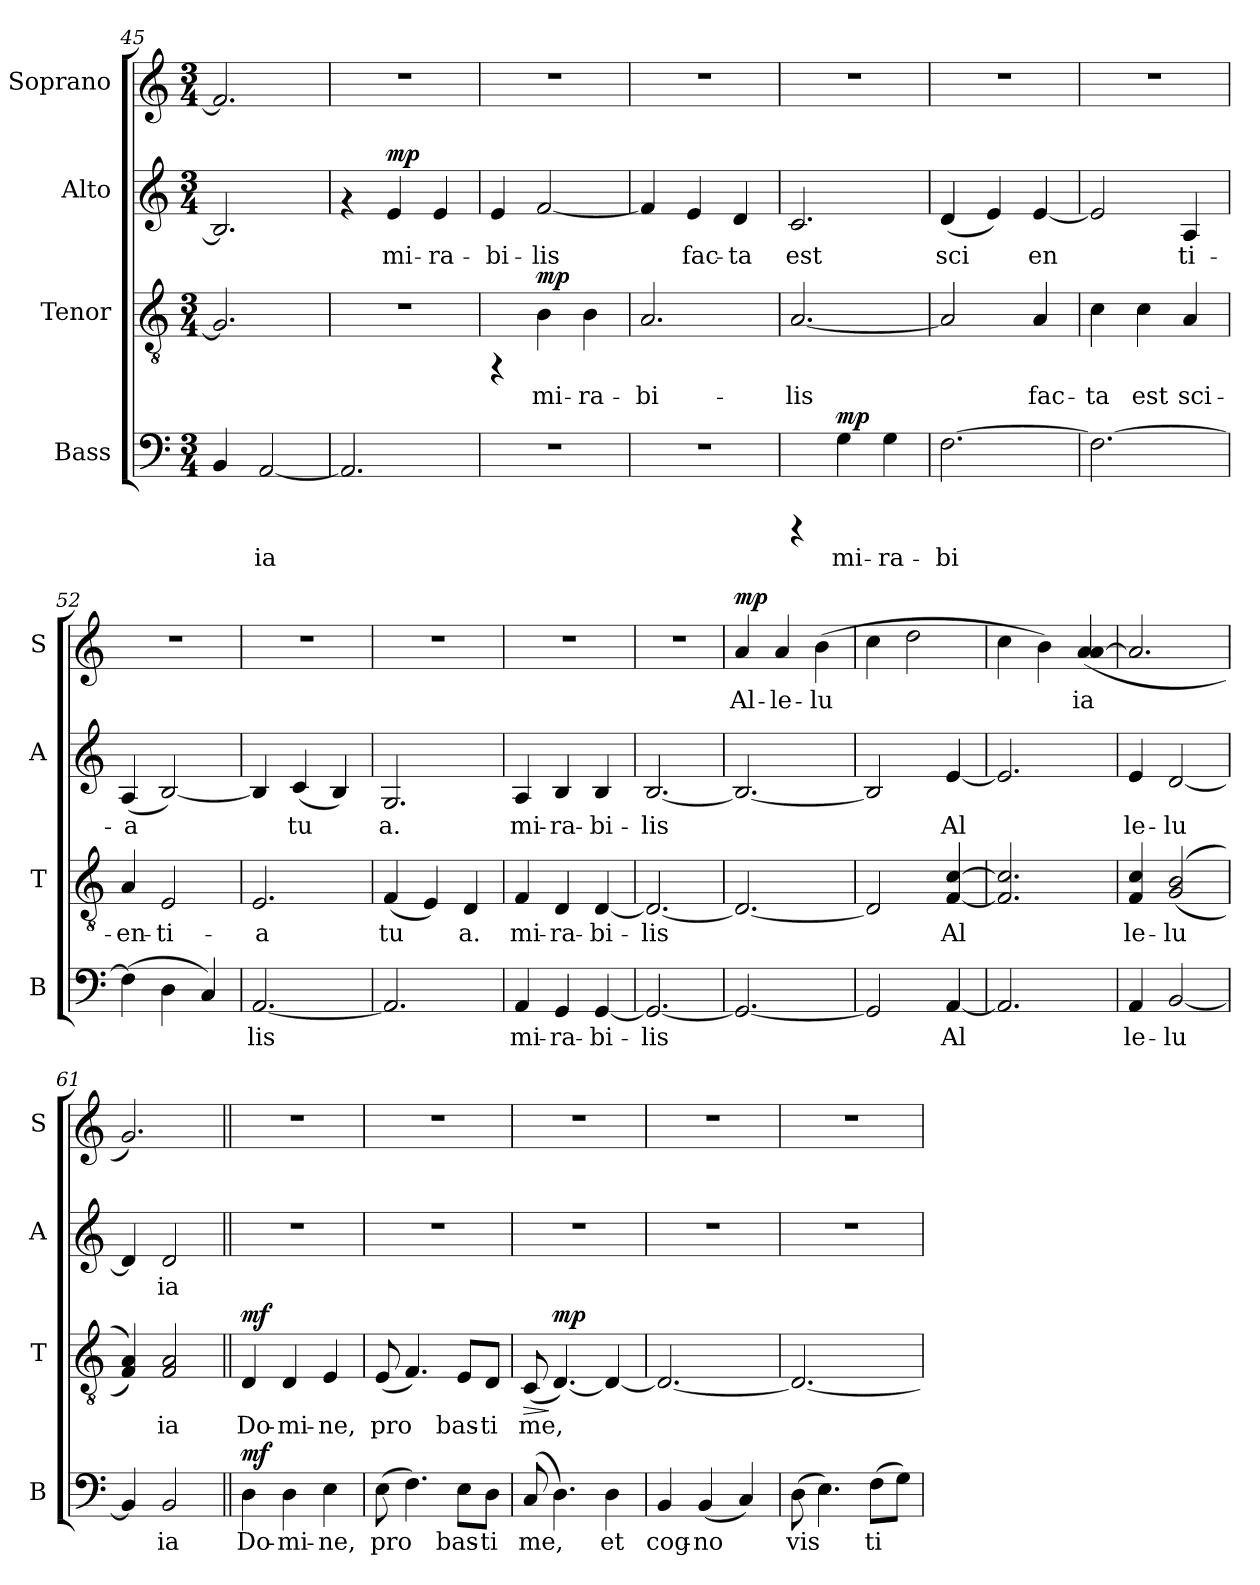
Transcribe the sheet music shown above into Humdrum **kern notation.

**kern	**text	**dynam	**kern	**text	**dynam	**kern	**text	**dynam	**kern	**text	**dynam
*part4	*part4	*part4	*part3	*part3	*part3	*part2	*part2	*part2	*part1	*part1	*part1
*staff4	*staff4	*staff4	*staff3	*staff3	*staff3	*staff2	*staff2	*staff2	*staff1	*staff1	*staff1
*I"Bass	*	*	*I"Tenor	*	*	*I"Alto	*	*	*I"Soprano	*	*
*I'B	*	*	*I'T	*	*	*I'A	*	*	*I'S	*	*
*clefF4	*	*	*clefGv2	*	*	*clefG2	*	*	*clefG2	*	*
*k[]	*	*	*k[]	*	*	*k[]	*	*	*k[]	*	*
*C:	*	*	*C:	*	*	*C:	*	*	*C:	*	*
*M3/4	*	*	*M3/4	*	*	*M3/4	*	*	*M3/4	*	*
=45	=45	=45	=45	=45	=45	=45	=45	=45	=45	=45	=45
!	!LO:LY:b:cj	!	!	!LO:LY:b:cj	!	!	!LO:LY:b:cj	!	!	!LO:LY:b:cj	!
4BB/	--	.	2.G/]	.	.	2.B/]	.	.	2.f/]	.	.
!	!LO:LY:b:cj	!	!	!	!	!	!	!	!	!	!
[<2AA/	-ia	.	.	.	.	.	.	.	.	.	.
=46	=46	=46	=46	=46	=46	=46	=46	=46	=46	=46	=46
!	!LO:LY:b:cj	!	!	!	!	!	!	!	!	!	!
2.AA/]	.	.	2.r	.	.	4rf	.	.	2.r	.	.
!	!	!	!	!	!	!	!LO:LY:b:cj	!LO:DY:a	!	!	!
.	.	.	.	.	.	4e/	mi-	mp	.	.	.
!	!	!	!	!	!	!	!LO:LY:b:cj	!	!	!	!
.	.	.	.	.	.	4e/	-ra-	.	.	.	.
=47	=47	=47	=47	=47	=47	=47	=47	=47	=47	=47	=47
!	!	!	!	!	!	!	!LO:LY:b:cj	!	!	!	!
2.r	.	.	4rFF	.	.	4e/	-bi-	.	2.r	.	.
!	!	!	!	!LO:LY:b:cj	!LO:DY:a	!	!LO:LY:b:cj	!	!	!	!
.	.	.	4B\	mi-	mp	[<2f/	-lis	.	.	.	.
!	!	!	!	!LO:LY:b:cj	!	!	!	!	!	!	!
.	.	.	4B\	-ra-	.	.	.	.	.	.	.
=48	=48	=48	=48	=48	=48	=48	=48	=48	=48	=48	=48
!	!	!	!	!LO:LY:b:cj	!	!	!LO:LY:b:cj	!	!	!	!
2.r	.	.	2.A/	-bi-	.	4f/]	.	.	2.r	.	.
!	!	!	!	!	!	!	!LO:LY:b:cj	!	!	!	!
.	.	.	.	.	.	4e/	fac-	.	.	.	.
!	!	!	!	!	!	!	!LO:LY:b:cj	!	!	!	!
.	.	.	.	.	.	4d/	-ta	.	.	.	.
!!LO:PB:g=z
=49	=49	=49	=49	=49	=49	=49	=49	=49	=49	=49	=49
!	!	!	!	!LO:LY:b:cj	!	!	!LO:LY:b:cj	!	!	!	!
4rCCC	.	.	[<2.A/	-lis	.	2.c/	est	.	2.r	.	.
!	!LO:LY:b:cj	!LO:DY:a	!	!	!	!	!	!	!	!	!
4G\	mi-	mp	.	.	.	.	.	.	.	.	.
!	!LO:LY:b:cj	!	!	!	!	!	!	!	!	!	!
4G\	-ra-	.	.	.	.	.	.	.	.	.	.
=50	=50	=50	=50	=50	=50	=50	=50	=50	=50	=50	=50
!	!LO:LY:b:cj	!	!	!LO:LY:b:cj	!	!	!LO:LY:b:cj	!	!	!	!
[>2.F\	-bi-	.	2A/]	.	.	(<4d/	sci-	.	2.r	.	.
!	!	!	!	!	!	!	!LO:LY:b:cj	!	!	!	!
.	.	.	.	.	.	4e/)	--	.	.	.	.
!	!	!	!	!LO:LY:b:cj	!	!	!LO:LY:b:cj	!	!	!	!
.	.	.	4A/	fac-	.	[<4e/	-en-	.	.	.	.
=51	=51	=51	=51	=51	=51	=51	=51	=51	=51	=51	=51
!	!LO:LY:b:cj	!	!	!LO:LY:b:cj	!	!	!LO:LY:b:cj	!	!	!	!
2.F\_>	--	.	4c\	-ta	.	2e/]	--	.	2.r	.	.
!	!	!	!	!LO:LY:b:cj	!	!	!	!	!	!	!
.	.	.	4c\	est	.	.	.	.	.	.	.
!	!	!	!	!LO:LY:b:cj	!	!	!LO:LY:b:cj	!	!	!	!
.	.	.	4A/	sci-	.	4A/	-ti-	.	.	.	.
=52	=52	=52	=52	=52	=52	=52	=52	=52	=52	=52	=52
!	!LO:LY:b:cj	!	!	!LO:LY:b:cj	!	!	!LO:LY:b:cj	!	!	!	!
(>4F\]	--	.	4A/	-en-	.	(<4A/	-a	.	2.r	.	.
!	!LO:LY:b:cj	!	!	!LO:LY:b:cj	!	!	!LO:LY:b:cj	!	!	!	!
4D\	--	.	2E/	-ti-	.	[<2B/)	.	.	.	.	.
!	!LO:LY:b:cj	!	!	!	!	!	!	!	!	!	!
4C/)	--	.	.	.	.	.	.	.	.	.	.
=53	=53	=53	=53	=53	=53	=53	=53	=53	=53	=53	=53
!	!LO:LY:b:cj	!	!	!LO:LY:b:cj	!	!	!LO:LY:b:cj	!	!	!	!
[<2.AA/	-lis	.	2.E/	-a	.	4B/]	.	.	2.r	.	.
!	!	!	!	!	!	!	!LO:LY:b:cj	!	!	!	!
.	.	.	.	.	.	(<4c/	tu-	.	.	.	.
!	!	!	!	!	!	!	!LO:LY:b:cj	!	!	!	!
.	.	.	.	.	.	4B/)	--	.	.	.	.
=54	=54	=54	=54	=54	=54	=54	=54	=54	=54	=54	=54
!	!LO:LY:b:cj	!	!	!LO:LY:b:cj	!	!	!LO:LY:b:cj	!	!	!	!
2.AA/]	.	.	(<4F/	tu-	.	2.G/	-a.	.	2.r	.	.
!	!	!	!	!LO:LY:b:cj	!	!	!	!	!	!	!
.	.	.	4E/)	--	.	.	.	.	.	.	.
!	!	!	!	!LO:LY:b:cj	!	!	!	!	!	!	!
.	.	.	4D/	-a.	.	.	.	.	.	.	.
=55	=55	=55	=55	=55	=55	=55	=55	=55	=55	=55	=55
!	!LO:LY:b:cj	!	!	!LO:LY:b:cj	!	!	!LO:LY:b:cj	!	!	!	!
4AA/	mi-	.	4F/	mi-	.	4A/	mi-	.	2.r	.	.
!	!LO:LY:b:cj	!	!	!LO:LY:b:cj	!	!	!LO:LY:b:cj	!	!	!	!
4GG/	-ra-	.	4D/	-ra-	.	4B/	-ra-	.	.	.	.
!	!LO:LY:b:cj	!	!	!LO:LY:b:cj	!	!	!LO:LY:b:cj	!	!	!	!
[>4GG/	-bi-	.	[>4D/	-bi-	.	4B/	-bi-	.	.	.	.
!!LO:PB:g=z
=56	=56	=56	=56	=56	=56	=56	=56	=56	=56	=56	=56
!	!LO:LY:b:cj	!	!	!LO:LY:b:cj	!	!	!LO:LY:b:cj	!	!	!	!
2.GG/_<	-lis	.	2.D/_<	-lis	.	[<2.B/	-lis	.	2.r	.	.
=57	=57	=57	=57	=57	=57	=57	=57	=57	=57	=57	=57
!	!LO:LY:b:cj	!	!	!LO:LY:b:cj	!	!	!LO:LY:b:cj	!	!	!LO:LY:b:cj	!LO:DY:a
2.GG/_<	.	.	2.D/_<	.	.	2.B/_<	.	.	4a/	Al-	mp
!	!	!	!	!	!	!	!	!	!	!LO:LY:b:cj	!
.	.	.	.	.	.	.	.	.	4a/	-le-	.
!	!	!	!	!	!	!	!	!	!	!LO:LY:b:cj	!
.	.	.	.	.	.	.	.	.	(>4b\	-lu-	.
=58	=58	=58	=58	=58	=58	=58	=58	=58	=58	=58	=58
!	!LO:LY:b:cj	!	!	!LO:LY:b:cj	!	!	!LO:LY:b:cj	!	!	!LO:LY:b:cj	!
2GG/]	.	.	2D/]	.	.	2B/]	.	.	4cc\	--	.
!	!	!	!	!	!	!	!	!	!	!LO:LY:b:cj	!
.	.	.	.	.	.	.	.	.	2dd\	--	.
!	!LO:LY:b:cj	!	!	!LO:LY:b:cj	!	!	!LO:LY:b:cj	!	!	!	!
[<4AA/	Al-	.	[>4c/ [<4F/	Al-	.	[<4e/	Al-	.	.	.	.
=59	=59	=59	=59	=59	=59	=59	=59	=59	=59	=59	=59
!	!LO:LY:b:cj	!	!	!LO:LY:b:cj	!	!	!LO:LY:b:cj	!	!	!LO:LY:b:cj	!
2.AA/]	--	.	2.c/] 2.F/]	--	.	2.e/]	--	.	4cc\	--	.
!	!	!	!	!	!	!	!	!	!	!LO:LY:b:cj	!
.	.	.	.	.	.	.	.	.	4b\)	--	.
!	!	!	!	!	!	!	!	!	!	!LO:LY:b:cj	!
.	.	.	.	.	.	.	.	.	(<4a/ [<4a/	-ia	.
=60	=60	=60	=60	=60	=60	=60	=60	=60	=60	=60	=60
!	!LO:LY:b:cj	!	!	!LO:LY:b:cj	!	!	!LO:LY:b:cj	!	!	!LO:LY:b:cj	!
4AA/	-le-	.	4c/ 4F/	-le-	.	4e/	-le-	.	2.a/]	.	.
!	!LO:LY:b:cj	!	!	!LO:LY:b:cj	!	!	!LO:LY:b:cj	!	!	!	!
[<2BB/	-lu-	.	(>(<2B/ 2G/	-lu-	.	[<2d/	-lu-	.	.	.	.
=61	=61	=61	=61	=61	=61	=61	=61	=61	=61	=61	=61
!	!LO:LY:b:cj	!	!	!LO:LY:b:cj	!	!	!LO:LY:b:cj	!	!	!LO:LY:b:cj	!
4BB/]	--	.	4A/ 4F/))	--	.	4d/]	--	.	2.g/)	.	.
!	!LO:LY:b:cj	!	!	!LO:LY:b:cj	!	!	!LO:LY:b:cj	!	!	!	!
2BB/	-ia	.	2A/ 2F/	-ia	.	2d/	-ia	.	.	.	.
=62||	=62||	=62||	=62||	=62||	=62||	=62||	=62||	=62||	=62||	=62||	=62||
!	!LO:LY:b:cj	!LO:DY:a	!	!LO:LY:b:cj	!LO:DY:a	!	!	!	!	!	!
4D\	Do-	mf	4D/	Do-	mf	2.r	.	.	2.r	.	.
!	!LO:LY:b:cj	!	!	!LO:LY:b:cj	!	!	!	!	!	!	!
4D\	-mi-	.	4D/	-mi-	.	.	.	.	.	.	.
!	!LO:LY:b:cj	!	!	!LO:LY:b:cj	!	!	!	!	!	!	!
4E\	-ne,	.	4E/	-ne,	.	.	.	.	.	.	.
!!LO:LB:g=z
=63	=63	=63	=63	=63	=63	=63	=63	=63	=63	=63	=63
!	!LO:LY:b:cj	!	!	!LO:LY:b:cj	!	!	!	!	!	!	!
(>8E\	pro-	.	(<8E/	pro-	.	2.r	.	.	2.r	.	.
!	!LO:LY:b:cj	!	!	!LO:LY:b:cj	!	!	!	!	!	!	!
4.F\)	--	.	4.F/)	--	.	.	.	.	.	.	.
!	!LO:LY:b:cj	!	!	!LO:LY:b:cj	!	!	!	!	!	!	!
8E\L	-bas-	.	8E/L	-bas-	.	.	.	.	.	.	.
!	!LO:LY:b:cj	!	!	!LO:LY:b:cj	!	!	!	!	!	!	!
8D\J	-ti	.	8D/J	-ti	.	.	.	.	.	.	.
=64	=64	=64	=64	=64	=64	=64	=64	=64	=64	=64	=64
!	!LO:LY:b:cj	!	!	!LO:LY:b:cj	!LO:HP:b	!	!	!	!	!	!
(>8C/	me,	.	(<8C/	me,	>	2.r	.	.	2.r	.	.
!	!LO:LY:b:cj	!	!	!LO:LY:b:cj	!LO:DY:n=1:a	!	!	!	!	!	!
4.D\)	.	.	[<4.D/)	.	] mp	.	.	.	.	.	.
!	!LO:LY:b:cj	!	!	!LO:LY:b:cj	!	!	!	!	!	!	!
4D\	et	.	4D/_<	.	.	.	.	.	.	.	.
=65	=65	=65	=65	=65	=65	=65	=65	=65	=65	=65	=65
!	!LO:LY:b:cj	!	!	!LO:LY:b:cj	!	!	!	!	!	!	!
4BB/	cog-	.	2.D/_<	.	.	2.r	.	.	2.r	.	.
!	!LO:LY:b:cj	!	!	!	!	!	!	!	!	!	!
(<4BB/	-no	.	.	.	.	.	.	.	.	.	.
!	!LO:LY:b:cj	!	!	!	!	!	!	!	!	!	!
4C/)	.	.	.	.	.	.	.	.	.	.	.
=66	=66	=66	=66	=66	=66	=66	=66	=66	=66	=66	=66
!	!LO:LY:b:cj	!	!	!LO:LY:b:cj	!	!	!	!	!	!	!
(>8D\	vis-	.	2.D/_<	.	.	2.r	.	.	2.r	.	.
!	!LO:LY:b:cj	!	!	!	!	!	!	!	!	!	!
4.E\)	--	.	.	.	.	.	.	.	.	.	.
!	!LO:LY:b:cj	!	!	!	!	!	!	!	!	!	!
(>8F\L	-ti	.	.	.	.	.	.	.	.	.	.
!	!LO:LY:b:cj	!	!	!	!	!	!	!	!	!	!
8G\J)	.	.	.	.	.	.	.	.	.	.	.
=	=	=	=	=	=	=	=	=	=	=	=
*-	*-	*-	*-	*-	*-	*-	*-	*-	*-	*-	*-
